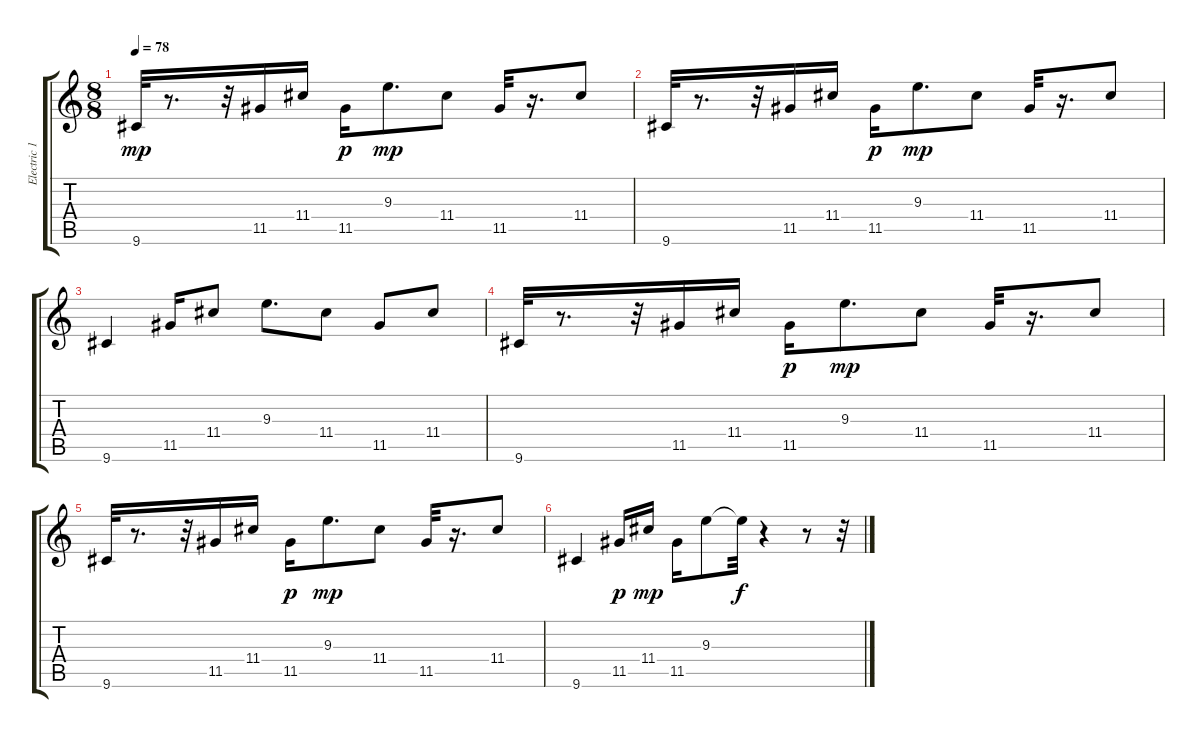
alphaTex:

\track ("Electric 12 string" "Electric 1") {instrument electricguitarclean}
\staff {score tabs}
\tuning (E4 B3 G3 D3 A2 E2) {hide}
\ts (8 8)
\tempo 78
\clef g2
\ks c
9.6.32{dy mp} r.8{d} r.32 11.5.16 11.4.16 11.5.16{dy p} 9.3.8{d dy mp} 11.4.8 11.5.32 r.16{d} 11.4.8 |
9.6.32 r.8{d} r.32 11.5.16 11.4.16 11.5.16{dy p} 9.3.8{d dy mp} 11.4.8 11.5.32 r.16{d} 11.4.8 |
9.6.4 11.5.16 11.4.8 9.3.8{d} 11.4.8 11.5.8 11.4.8 |
9.6.32 r.8{d} r.32 11.5.16 11.4.16 11.5.16{dy p} 9.3.8{d dy mp} 11.4.8 11.5.32 r.16{d} 11.4.8 |
9.6.32 r.8{d} r.32 11.5.16 11.4.16 11.5.16{dy p} 9.3.8{d dy mp} 11.4.8 11.5.32 r.16{d} 11.4.8 |
9.6.4 11.5.16{dy p} 11.4.16{dy mp} 11.5.16 9.3.8 9.3{t}.32{dy f} r.4 r.8 r.32
